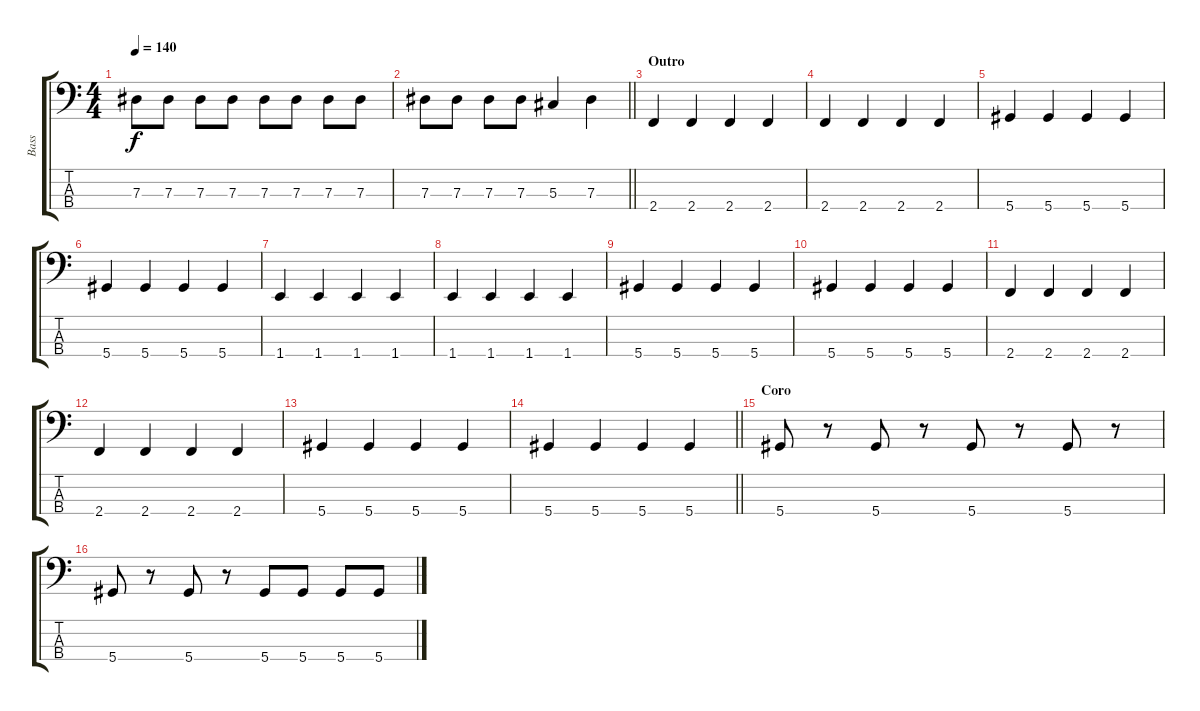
\track ("Bass" "Bass") {instrument electricbasspick}
\staff {score tabs}
\tuning (Gb2 Db2 Ab1 Eb1) {hide}
\ts (4 4)
\tempo 140
\clef f4
\ks c
7.3.8{dy f} 7.3.8 7.3.8 7.3.8 7.3.8 7.3.8 7.3.8 7.3.8 |
\barLineRight lightlight
7.3.8 7.3.8 7.3.8 7.3.8 5.3.4 7.3.4 |
\section ("" "Outro")
2.4.4 2.4.4 2.4.4 2.4.4 |
2.4.4 2.4.4 2.4.4 2.4.4 |
5.4.4 5.4.4 5.4.4 5.4.4 |
5.4.4 5.4.4 5.4.4 5.4.4 |
1.4.4 1.4.4 1.4.4 1.4.4 |
1.4.4 1.4.4 1.4.4 1.4.4 |
5.4.4 5.4.4 5.4.4 5.4.4 |
5.4.4 5.4.4 5.4.4 5.4.4 |
2.4.4 2.4.4 2.4.4 2.4.4 |
2.4.4 2.4.4 2.4.4 2.4.4 |
5.4.4 5.4.4 5.4.4 5.4.4 |
\barLineRight lightlight
5.4.4 5.4.4 5.4.4 5.4.4 |
\section ("" "Coro")
5.4.8 r.8 5.4.8 r.8 5.4.8 r.8 5.4.8 r.8 |
5.4.8 r.8 5.4.8 r.8 5.4.8 5.4.8 5.4.8 5.4.8
